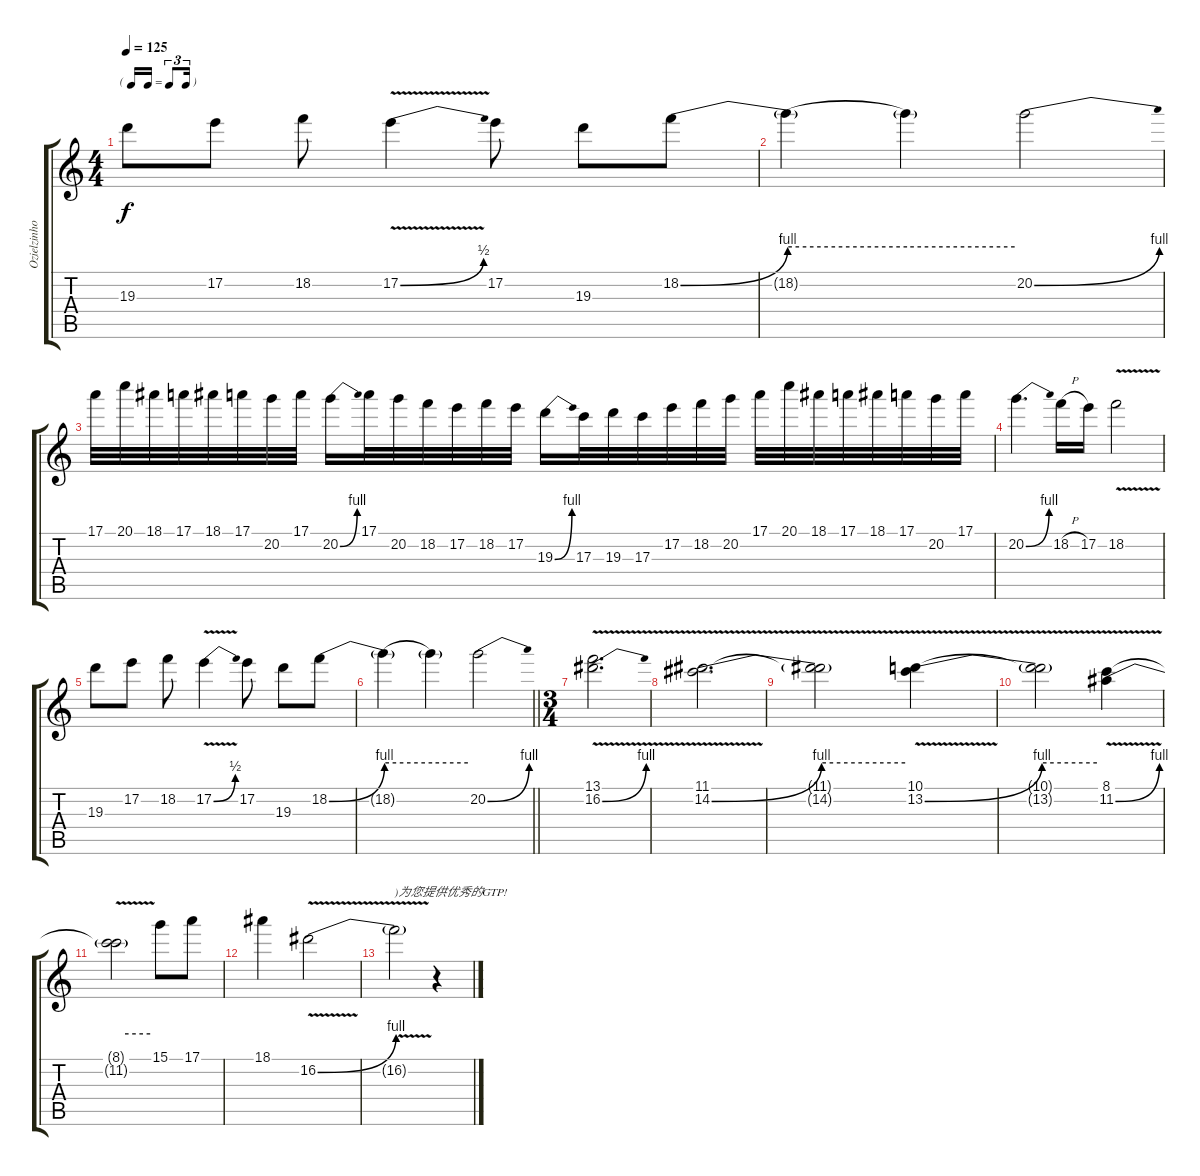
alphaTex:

\track ("Ozielzinho" "Ozielzinho") {instrument electricguitarclean}
\staff {score tabs}
\tuning (E4 B3 G3 D3 A2 E2) {hide}
\ts (4 4)
\tf triplet16th
\tempo 125
\clef g2
\ks c
19.3.8{dy f} 17.2.8 18.2.8 17.2{be (bend 0 0 60 2) v}.4 17.2.8 19.3.8 18.2{be (bend 0 0 60 4)}.8 |
18.2{be (hold 0 4 60 4) t}.4 18.2{be (hold 0 4 60 4) t}.4 20.2{be (bend 0 0 60 4)}.2 |
17.1.32 20.1.32 18.1.32 17.1.32 18.1.32 17.1.32 20.2.32 17.1.32 20.2{be (bend 0 0 60 4)}.16 17.1.32 20.2.32 18.2.32 17.2.32 18.2.32 17.2.32 19.3{be (bend 0 0 60 4)}.16 17.3.32 19.3.32 17.3.32 17.2.32 18.2.32 20.2.32 17.1.32 20.1.32 18.1.32 17.1.32 18.1.32 17.1.32 20.2.32 17.1.32 |
20.2{be (bend 0 0 60 4)}.4{d} 18.2{h}.16 17.2.16 18.2{v}.2 |
19.3.8 17.2.8 18.2.8 17.2{be (bend 0 0 60 2) v}.4 17.2.8 19.3.8 18.2{be (bend 0 0 60 4)}.8 |
\barLineRight lightlight
18.2{be (hold 0 4 60 4) t}.4 18.2{be (hold 0 4 60 4) t}.4 20.2{be (bend 0 0 60 4)}.2 |
\ts (3 4)
(13.1{v} 16.2{be (bend 0 0 60 4)}).2{d} |
(11.1 14.2{be (bend 0 0 60 4) v}).2{d} |
(11.1{t} 14.2{be (hold 0 4 60 4) t}).2 (10.1 13.2{be (bend 0 0 60 4) v}).4 |
(10.1{t} 13.2{be (hold 0 4 60 4) t}).2 (8.1 11.2{be (bend 0 0 60 4) v}).4 |
(8.1{t} 11.2{be (hold 0 4 60 4) t}).2 15.1.8 17.1.8 |
18.1.4 16.2{be (bend 0 0 60 4) v}.2 |
16.2{v t}.2{txt ")为您提供优秀的GTP!"} r.4
